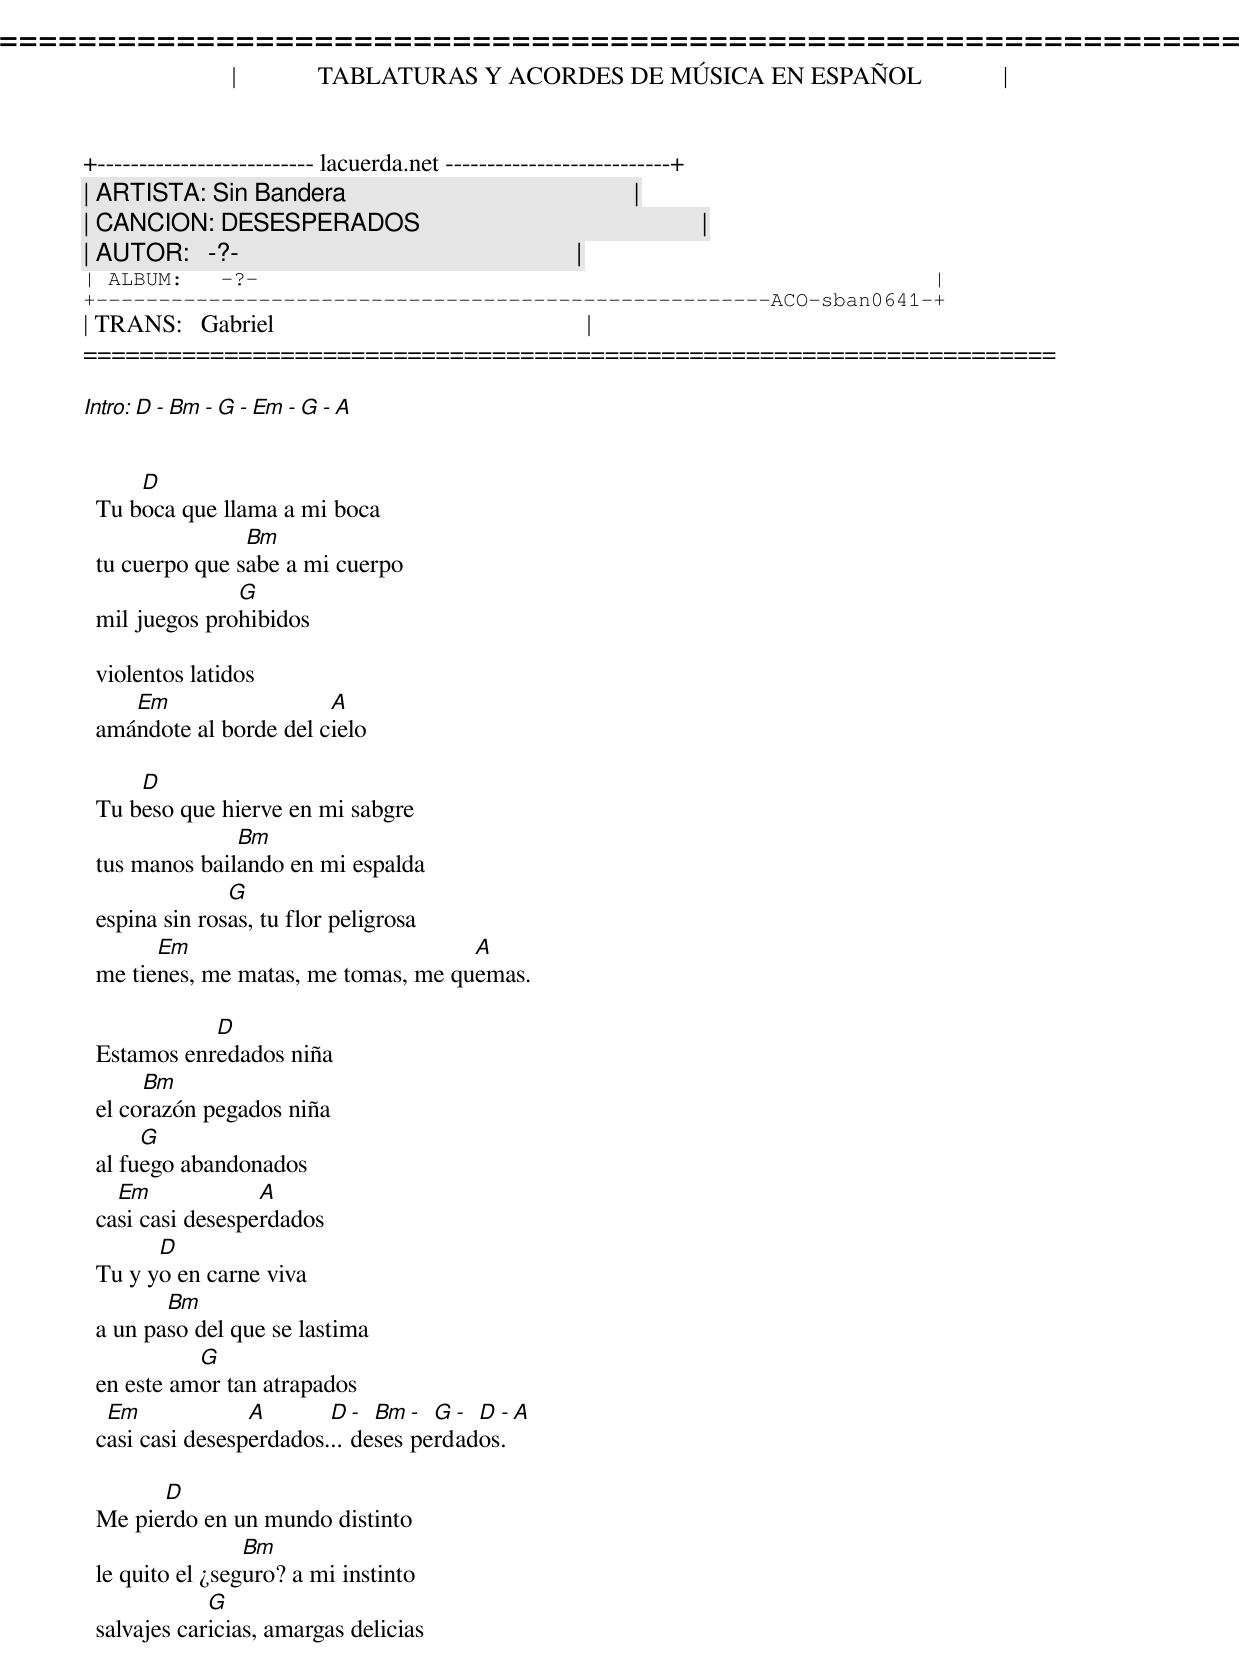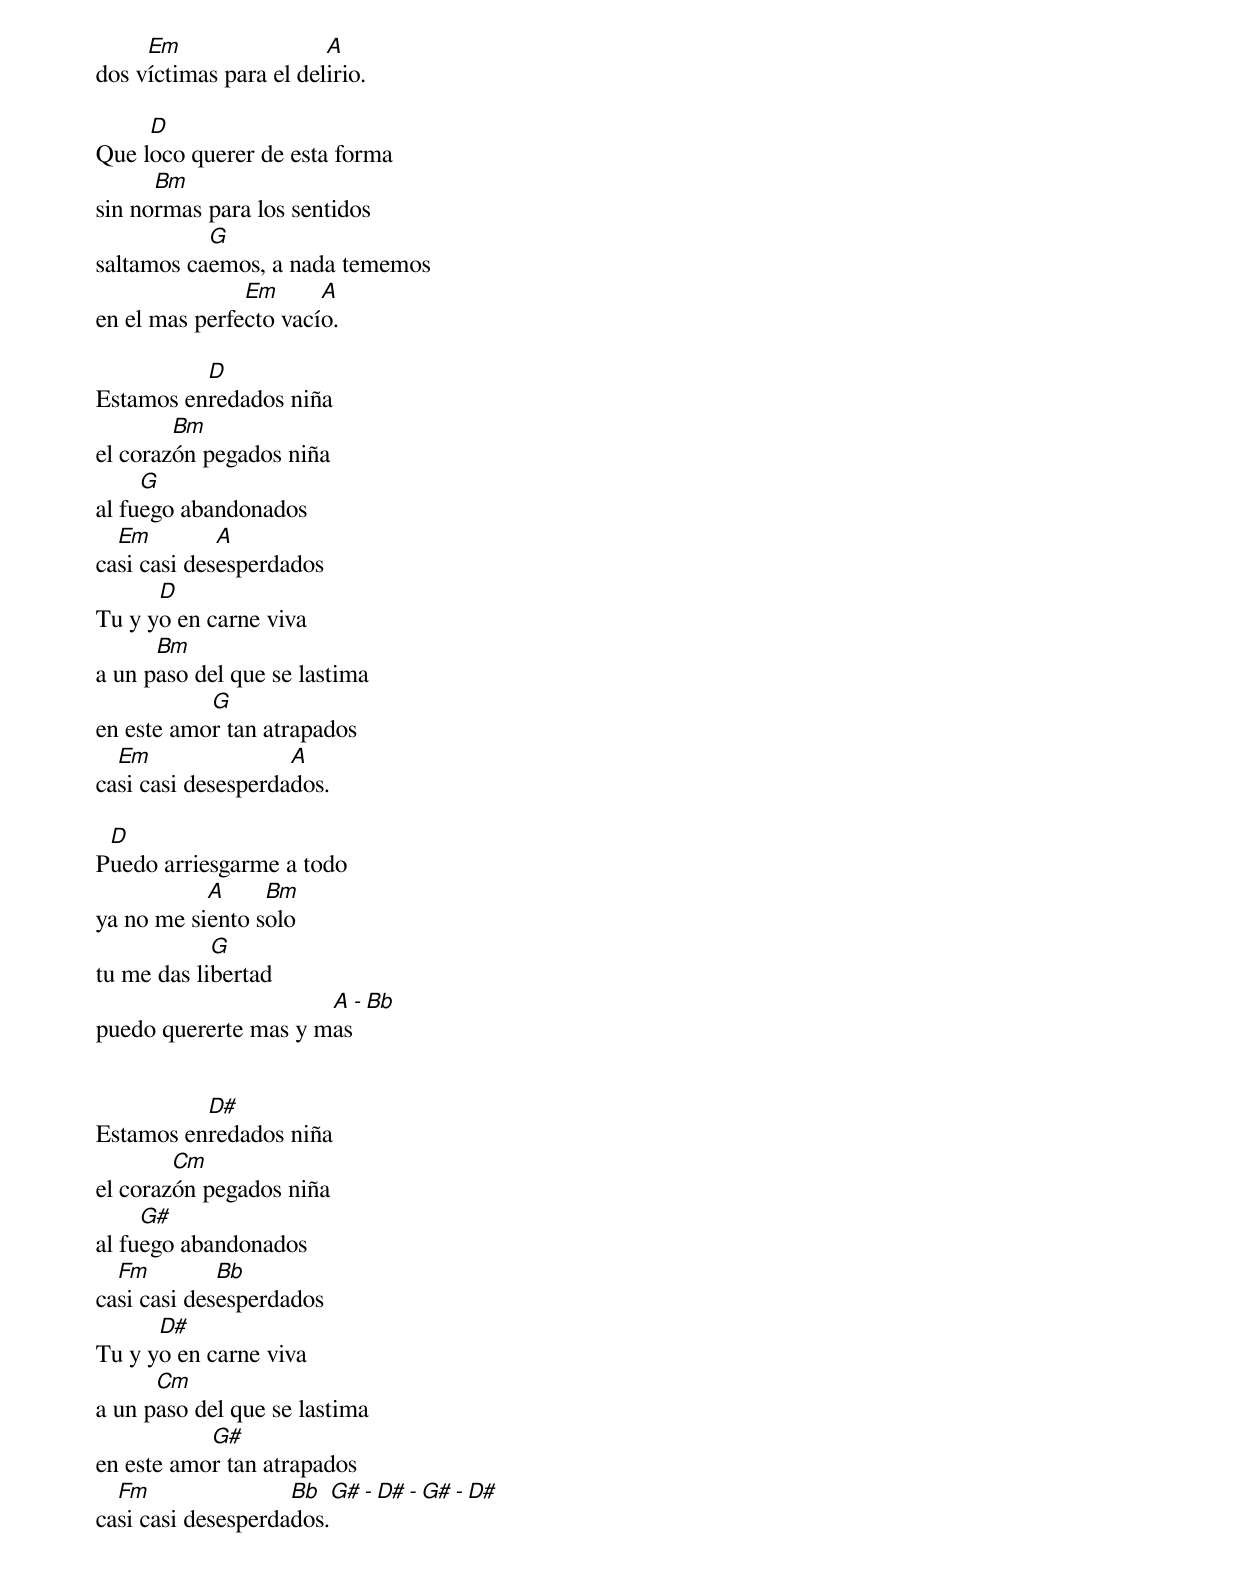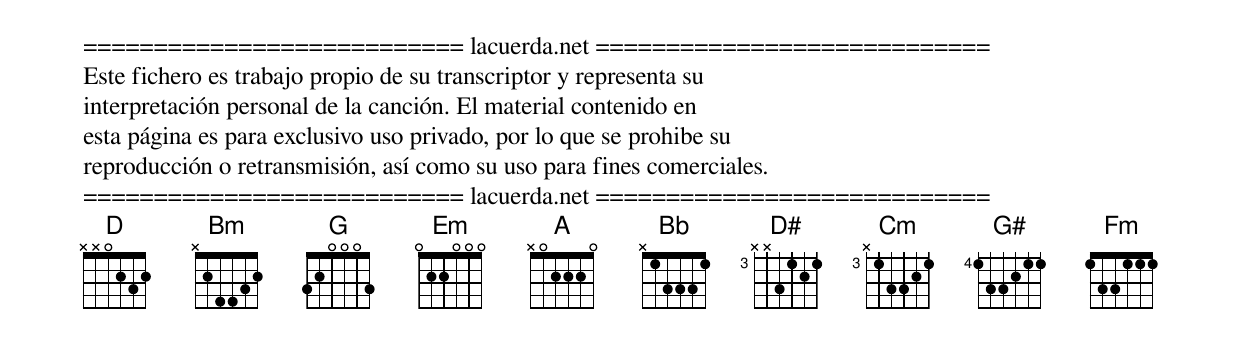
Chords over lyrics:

=====================================================================
|             TABLATURAS Y ACORDES DE MÚSICA EN ESPAÑOL             |
+-------------------------- lacuerda.net ---------------------------+
| ARTISTA: Sin Bandera                                              |
| CANCION: DESESPERADOS                                             |
| AUTOR:   -?-                                                      |
| ALBUM:   -?-                                                      |
+------------------------------------------------------ACO-sban0641-+
| TRANS:   Gabriel                                                  |
=====================================================================

  Intro: D - Bm - G - Em - G - A


      D
  Tu boca que llama a mi boca
                 Bm
  tu cuerpo que sabe a mi cuerpo
                G
  mil juegos prohibidos

  violentos latidos
     Em                  A
  amándote al borde del cielo

      D
  Tu beso que hierve en mi sabgre
                Bm
  tus manos bailando en mi espalda
                G
  espina sin rosas, tu flor peligrosa
        Em                            A
  me tienes, me matas, me tomas, me quemas.

             D
  Estamos enredados niña
       Bm
  el corazón pegados niña
       G
  al fuego abandonados
    Em             A
  casi casi desesperdados
        D
  Tu y yo en carne viva
         Bm
  a un paso del que se lastima
            G
  en este amor tan atrapados
   Em             A       D - Bm - G - D - A
  casi casi desesperdados...desesperdados.

        D
  Me pierdo en un mundo distinto
                  Bm
  le quito el ¿seguro? a mi instinto
              G
  salvajes caricias, amargas delicias
       Em                 A
  dos víctimas para el delirio.

       D
  Que loco querer de esta forma
        Bm
  sin normas para los sentidos
             G
  saltamos caemos, a nada tememos
                 Em      A
  en el mas perfecto vacío.

            D
  Estamos enredados niña
          Bm
  el corazón pegados niña
       G
  al fuego abandonados
    Em         A
  casi casi desesperdados
        D
  Tu y yo en carne viva
        Bm
  a un paso del que se lastima
             G
  en este amor tan atrapados
    Em                A
  casi casi desesperdados.

   D
  Puedo arriesgarme a todo
             A     Bm
  ya no me siento solo
              G
  tu me das libertad
                        A   - Bb
  puedo quererte mas y mas


            D#
  Estamos enredados niña
          Cm
  el corazón pegados niña
       G#
  al fuego abandonados
    Fm         Bb
  casi casi desesperdados
        D#
  Tu y yo en carne viva
        Cm
  a un paso del que se lastima
             G#
  en este amor tan atrapados
    Fm                Bb     G# - D# - G# - D#
  casi casi desesperdados.


=========================== lacuerda.net ============================
Este fichero es trabajo propio de su transcriptor y representa su
interpretación personal de la canción. El material contenido en
esta página es para exclusivo uso privado, por lo que se prohibe su
reproducción o retransmisión, así como su uso para fines comerciales.
=========================== lacuerda.net ============================
